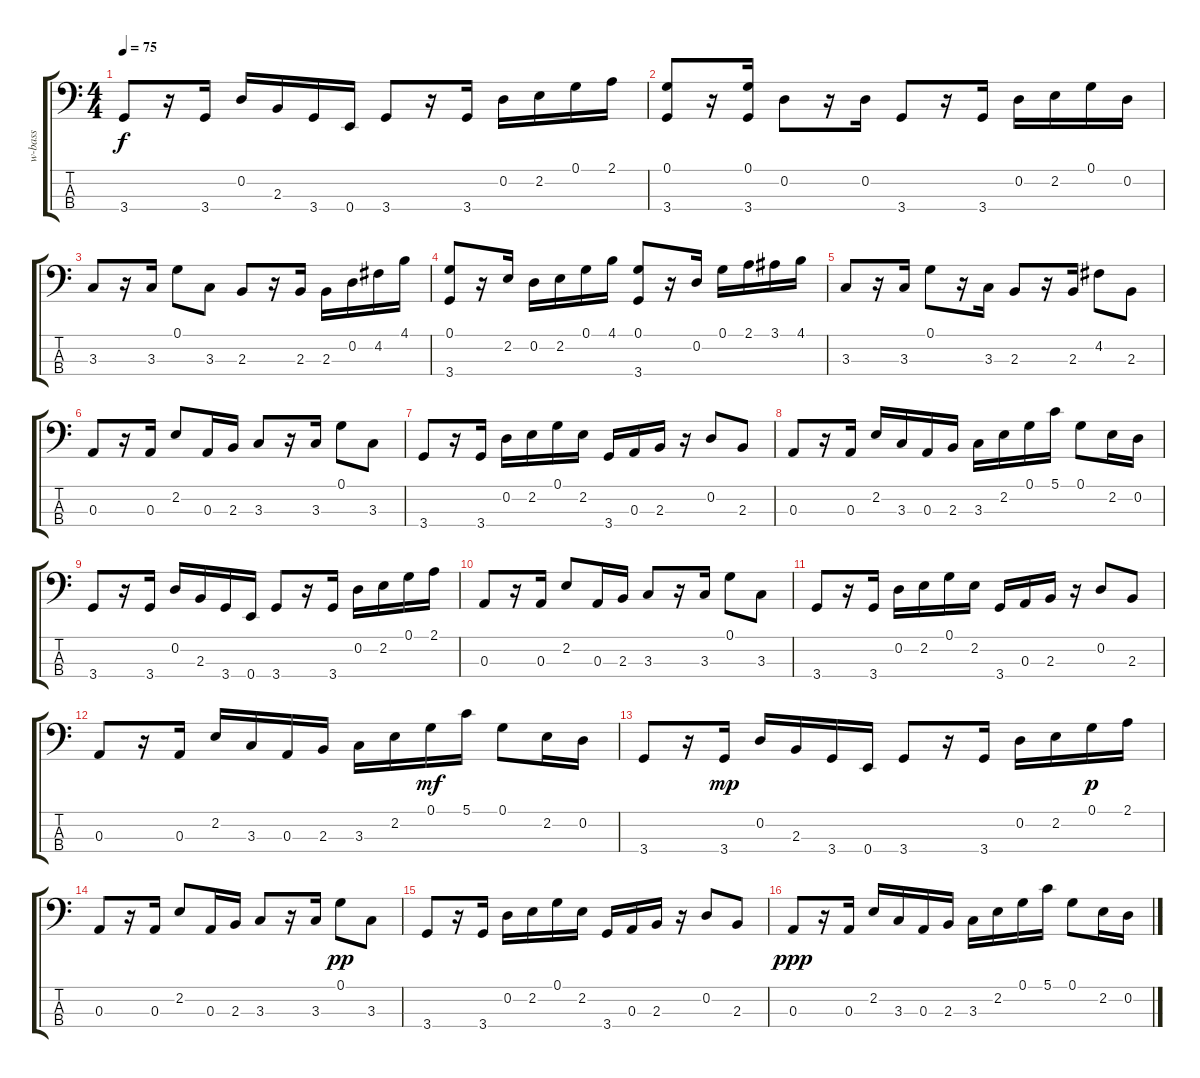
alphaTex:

\track ("w-bass" "w-bass") {instrument acousticguitarnylon}
\staff {score tabs}
\tuning (G2 D2 A1 E1) {hide}
\ts (4 4)
\tempo 75
\clef f4
\ks c
3.4.8{dy f} r.16 3.4.16 0.2.16 2.3.16 3.4.16 0.4.16 3.4.8 r.16 3.4.16 0.2.16 2.2.16 0.1.16 2.1.16 |
(0.1 3.4).8 r.16 (0.1 3.4).16 0.2.8 r.16 0.2.16 3.4.8 r.16 3.4.16 0.2.16 2.2.16 0.1.16 0.2.16 |
3.3.8 r.16 3.3.16 0.1.8 3.3.8 2.3.8 r.16 2.3.16 2.3.16 0.2.16 4.2.16 4.1.16 |
(0.1 3.4).8 r.16 2.2.16 0.2.16 2.2.16 0.1.16 4.1.16 (0.1 3.4).8 r.16 0.2.16 0.1.16 2.1.16 3.1.16 4.1.16 |
3.3.8 r.16 3.3.16 0.1.8 r.16 3.3.16 2.3.8 r.16 2.3.16 4.2.8 2.3.8 |
0.3.8 r.16 0.3.16 2.2.8 0.3.16 2.3.16 3.3.8 r.16 3.3.16 0.1.8 3.3.8 |
3.4.8 r.16 3.4.16 0.2.16 2.2.16 0.1.16 2.2.16 3.4.16 0.3.16 2.3.16 r.16 0.2.8 2.3.8 |
0.3.8 r.16 0.3.16 2.2.16 3.3.16 0.3.16 2.3.16 3.3.16 2.2.16 0.1.16 5.1.16 0.1.8 2.2.16 0.2.16 |
3.4.8 r.16 3.4.16 0.2.16 2.3.16 3.4.16 0.4.16 3.4.8 r.16 3.4.16 0.2.16 2.2.16 0.1.16 2.1.16 |
0.3.8 r.16 0.3.16 2.2.8 0.3.16 2.3.16 3.3.8 r.16 3.3.16 0.1.8 3.3.8 |
3.4.8 r.16 3.4.16 0.2.16 2.2.16 0.1.16 2.2.16 3.4.16 0.3.16 2.3.16 r.16 0.2.8 2.3.8 |
0.3.8 r.16 0.3.16 2.2.16 3.3.16 0.3.16 2.3.16 3.3.16 2.2.16 0.1.16{dy mf} 5.1.16 0.1.8 2.2.16 0.2.16 |
3.4.8 r.16 3.4.16{dy mp} 0.2.16 2.3.16 3.4.16 0.4.16 3.4.8 r.16 3.4.16 0.2.16 2.2.16 0.1.16{dy p} 2.1.16 |
0.3.8 r.16 0.3.16 2.2.8 0.3.16 2.3.16 3.3.8 r.16 3.3.16 0.1.8{dy pp} 3.3.8 |
3.4.8 r.16 3.4.16 0.2.16 2.2.16 0.1.16 2.2.16 3.4.16 0.3.16 2.3.16 r.16 0.2.8 2.3.8 |
0.3.8{dy ppp} r.16 0.3.16 2.2.16 3.3.16 0.3.16 2.3.16 3.3.16 2.2.16 0.1.16 5.1.16 0.1.8 2.2.16 0.2.16
